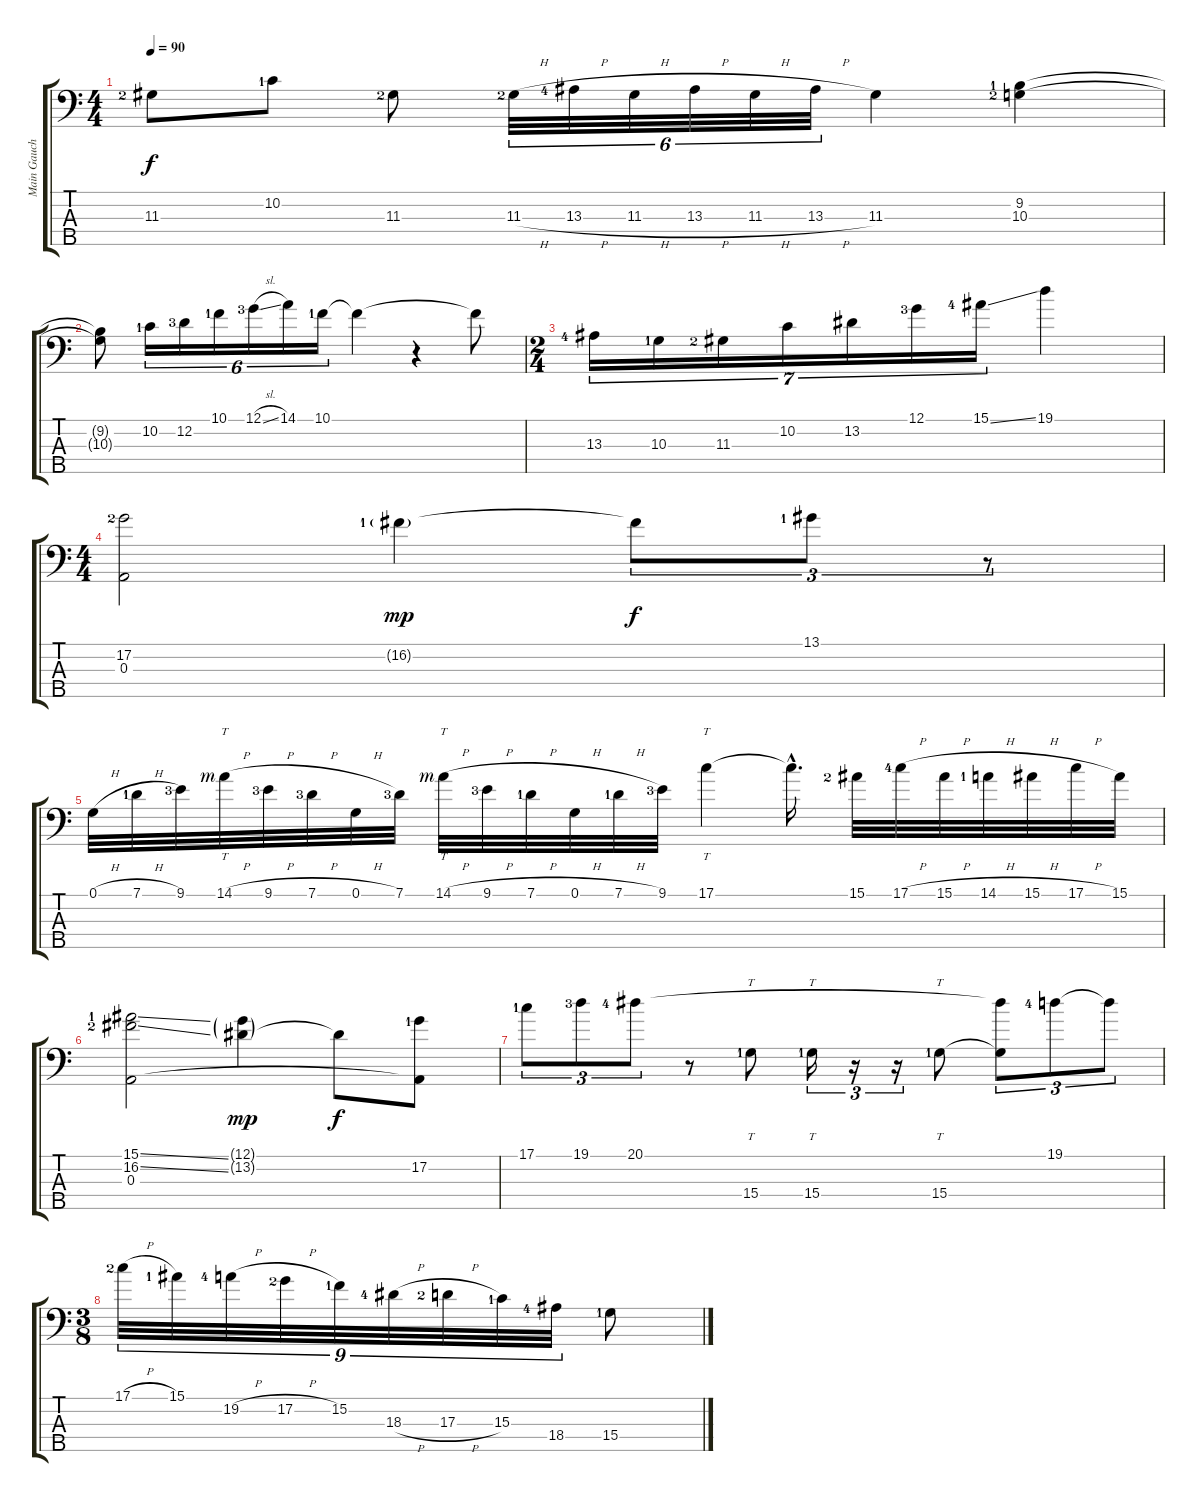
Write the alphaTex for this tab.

\track ("Main Gauche" "Main Gauch") {instrument electricbassfinger}
\staff {score tabs}
\tuning (G2 D2 A1 E1 B0) {hide}
\ts (4 4)
\tempo 90
\clef f4
\ks c
11.3{lf 3}.8{dy f} 10.2{lf 2}.8 11.3{lf 3}.8 11.3{h lf 3}.32{tu (6 4)} 13.3{h lf 5}.32{tu (6 4)} 11.3{h}.32{tu (6 4)} 13.3{h}.32{tu (6 4)} 11.3{h}.32{tu (6 4)} 13.3{h}.32{tu (6 4)} 11.3.4 (9.2{lf 2} 10.3{lf 3}).4 |
(9.2{t} 10.3{t}).8 10.2{lf 2}.16{tu (6 4)} 12.2{lf 4}.16{tu (6 4)} 10.1{lf 2}.16{tu (6 4)} 12.1{sl lf 4}.16{tu (6 4)} 14.1.16{tu (6 4)} 10.1{lf 2}.16{tu (6 4)} 10.1{t}.4 r.4 10.1{t}.8 |
\ts (2 4)
13.3{lf 5}.16{tu (7 4)} 10.3{lf 2}.16{tu (7 4)} 11.3{lf 3}.16{tu (7 4)} 10.2.16{tu (7 4)} 13.2.16{tu (7 4)} 12.1{lf 4}.16{tu (7 4)} 15.1{ss lf 5}.16{tu (7 4)} 19.1.4 |
\ts (4 4)
(17.2{lf 3} 0.3).2 16.2{g lf 2}.4{dy mp} 16.2{t}.8{tu (3 2) dy f} 13.1{lf 2}.8{tu (3 2)} r.8{tu (3 2)} |
0.1{h}.32 7.1{h lf 2}.32 9.1{lf 4}.32 14.1{h rf 3}.32{tt} 9.1{h lf 4}.32 7.1{h lf 4}.32 0.1{h}.32 7.1{lf 4}.32 14.1{h rf 3}.32{tt} 9.1{h lf 4}.32 7.1{h lf 2}.32 0.1{h}.32 7.1{h lf 2}.32 9.1{lf 4}.32 17.1.4{tt} 17.1{hac t}.16{d} 15.1{lf 3}.32 17.1{h lf 5}.32 15.1{h}.32 14.1{h lf 2}.32 15.1{h}.32 17.1{h}.32 15.1.32 |
(15.1{ss lf 2} 16.2{ss lf 3} 0.3).2 (12.1{g} 13.2{g}).4{dy mp} 13.2{t}.8{dy f} (17.2{lf 2} 0.3{t}).8 |
17.1{lf 2}.8{tu (3 2)} 19.1{lf 4}.8{tu (3 2)} 20.1{lf 5}.8{tu (3 2)} r.8 15.4{lf 2}.8{tt} 15.4{lf 2}.16{tt tu (3 2)} r.16{tu (3 2)} r.16{tu (3 2)} 15.4{lf 2}.8{tt} (20.1{t} 15.4{t}).8{tu (3 2)} 19.1{lf 5}.8{tu (3 2)} 19.1{t}.8{tu (3 2)} |
\ts (3 8)
17.1{h lf 3}.32{tu (9 8)} 15.1{lf 2}.32{tu (9 8)} 19.2{h lf 5}.32{tu (9 8)} 17.2{h lf 3}.32{tu (9 8)} 15.2{lf 2}.32{tu (9 8)} 18.3{h lf 5}.32{tu (9 8)} 17.3{h lf 3}.32{tu (9 8)} 15.3{lf 2}.32{tu (9 8)} 18.4{lf 5}.32{tu (9 8)} 15.4{lf 2}.8
